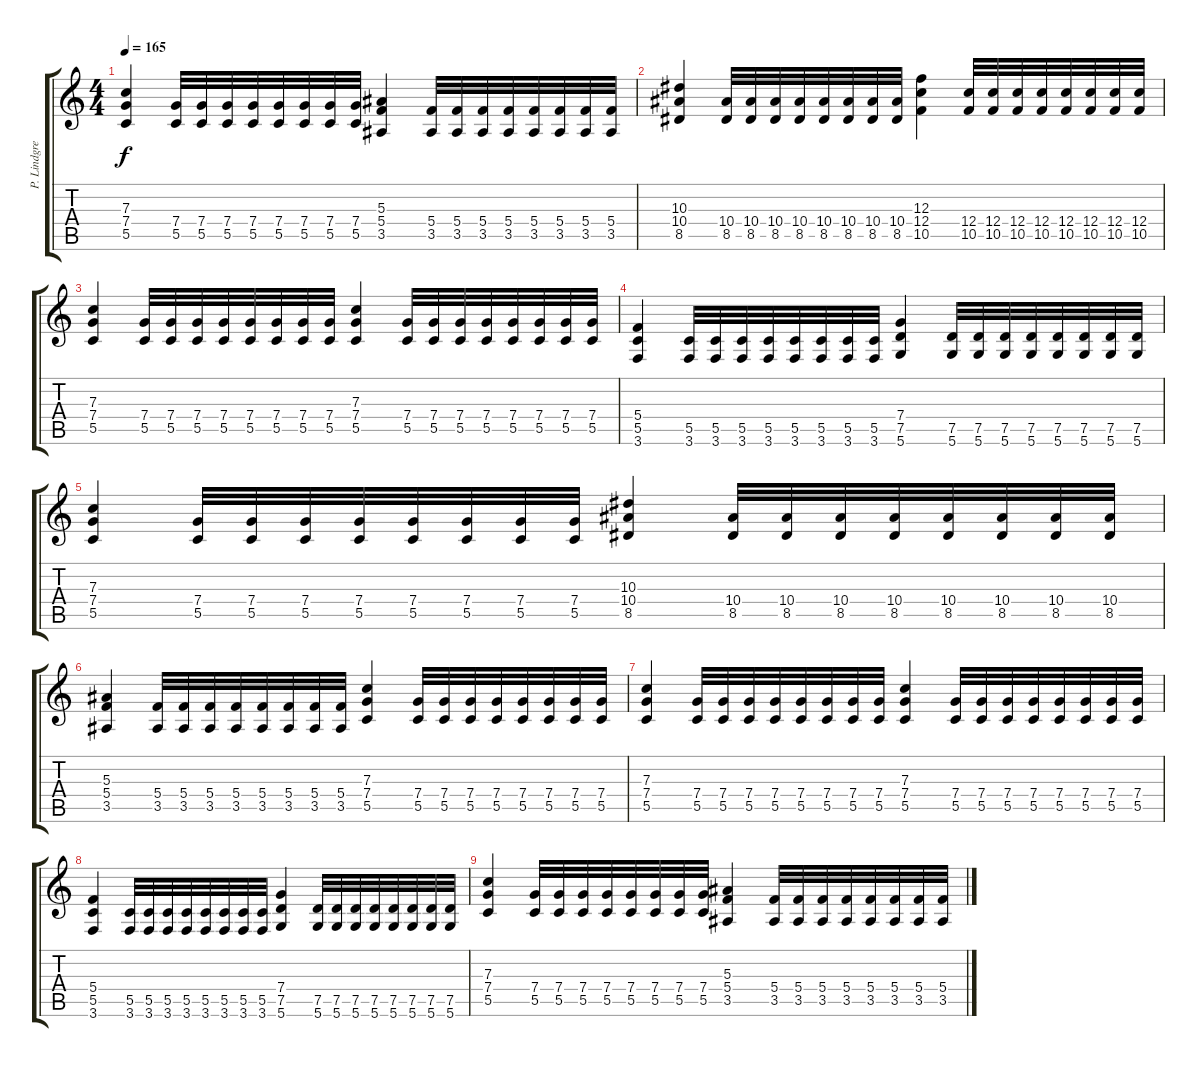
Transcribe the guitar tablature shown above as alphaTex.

\track ("P. Lindgren" "P. Lindgre") {instrument distortionguitar}
\staff {score tabs}
\tuning (D4 A3 F3 C3 G2 D2) {hide}
\ts (4 4)
\tempo 165
\clef g2
\ks c
(7.3 7.4 5.5).4{dy f} (7.4 5.5).32 (7.4 5.5).32 (7.4 5.5).32 (7.4 5.5).32 (7.4 5.5).32 (7.4 5.5).32 (7.4 5.5).32 (7.4 5.5).32 (5.3 5.4 3.5).4 (5.4 3.5).32 (5.4 3.5).32 (5.4 3.5).32 (5.4 3.5).32 (5.4 3.5).32 (5.4 3.5).32 (5.4 3.5).32 (5.4 3.5).32 |
(10.3 10.4 8.5).4 (10.4 8.5).32 (10.4 8.5).32 (10.4 8.5).32 (10.4 8.5).32 (10.4 8.5).32 (10.4 8.5).32 (10.4 8.5).32 (10.4 8.5).32 (12.3 12.4 10.5).4 (12.4 10.5).32 (12.4 10.5).32 (12.4 10.5).32 (12.4 10.5).32 (12.4 10.5).32 (12.4 10.5).32 (12.4 10.5).32 (12.4 10.5).32 |
(7.3 7.4 5.5).4 (7.4 5.5).32 (7.4 5.5).32 (7.4 5.5).32 (7.4 5.5).32 (7.4 5.5).32 (7.4 5.5).32 (7.4 5.5).32 (7.4 5.5).32 (7.3 7.4 5.5).4 (7.4 5.5).32 (7.4 5.5).32 (7.4 5.5).32 (7.4 5.5).32 (7.4 5.5).32 (7.4 5.5).32 (7.4 5.5).32 (7.4 5.5).32 |
(5.4 5.5 3.6).4 (5.5 3.6).32 (5.5 3.6).32 (5.5 3.6).32 (5.5 3.6).32 (5.5 3.6).32 (5.5 3.6).32 (5.5 3.6).32 (5.5 3.6).32 (7.4 7.5 5.6).4 (7.5 5.6).32 (7.5 5.6).32 (7.5 5.6).32 (7.5 5.6).32 (7.5 5.6).32 (7.5 5.6).32 (7.5 5.6).32 (7.5 5.6).32 |
(7.3 7.4 5.5).4 (7.4 5.5).32 (7.4 5.5).32 (7.4 5.5).32 (7.4 5.5).32 (7.4 5.5).32 (7.4 5.5).32 (7.4 5.5).32 (7.4 5.5).32 (10.3 10.4 8.5).4 (10.4 8.5).32 (10.4 8.5).32 (10.4 8.5).32 (10.4 8.5).32 (10.4 8.5).32 (10.4 8.5).32 (10.4 8.5).32 (10.4 8.5).32 |
(5.3 5.4 3.5).4 (5.4 3.5).32 (5.4 3.5).32 (5.4 3.5).32 (5.4 3.5).32 (5.4 3.5).32 (5.4 3.5).32 (5.4 3.5).32 (5.4 3.5).32 (7.3 7.4 5.5).4 (7.4 5.5).32 (7.4 5.5).32 (7.4 5.5).32 (7.4 5.5).32 (7.4 5.5).32 (7.4 5.5).32 (7.4 5.5).32 (7.4 5.5).32 |
(7.3 7.4 5.5).4 (7.4 5.5).32 (7.4 5.5).32 (7.4 5.5).32 (7.4 5.5).32 (7.4 5.5).32 (7.4 5.5).32 (7.4 5.5).32 (7.4 5.5).32 (7.3 7.4 5.5).4 (7.4 5.5).32 (7.4 5.5).32 (7.4 5.5).32 (7.4 5.5).32 (7.4 5.5).32 (7.4 5.5).32 (7.4 5.5).32 (7.4 5.5).32 |
(5.4 5.5 3.6).4 (5.5 3.6).32 (5.5 3.6).32 (5.5 3.6).32 (5.5 3.6).32 (5.5 3.6).32 (5.5 3.6).32 (5.5 3.6).32 (5.5 3.6).32 (7.4 7.5 5.6).4 (7.5 5.6).32 (7.5 5.6).32 (7.5 5.6).32 (7.5 5.6).32 (7.5 5.6).32 (7.5 5.6).32 (7.5 5.6).32 (7.5 5.6).32 |
(7.3 7.4 5.5).4 (7.4 5.5).32 (7.4 5.5).32 (7.4 5.5).32 (7.4 5.5).32 (7.4 5.5).32 (7.4 5.5).32 (7.4 5.5).32 (7.4 5.5).32 (5.3 5.4 3.5).4 (5.4 3.5).32 (5.4 3.5).32 (5.4 3.5).32 (5.4 3.5).32 (5.4 3.5).32 (5.4 3.5).32 (5.4 3.5).32 (5.4 3.5).32
